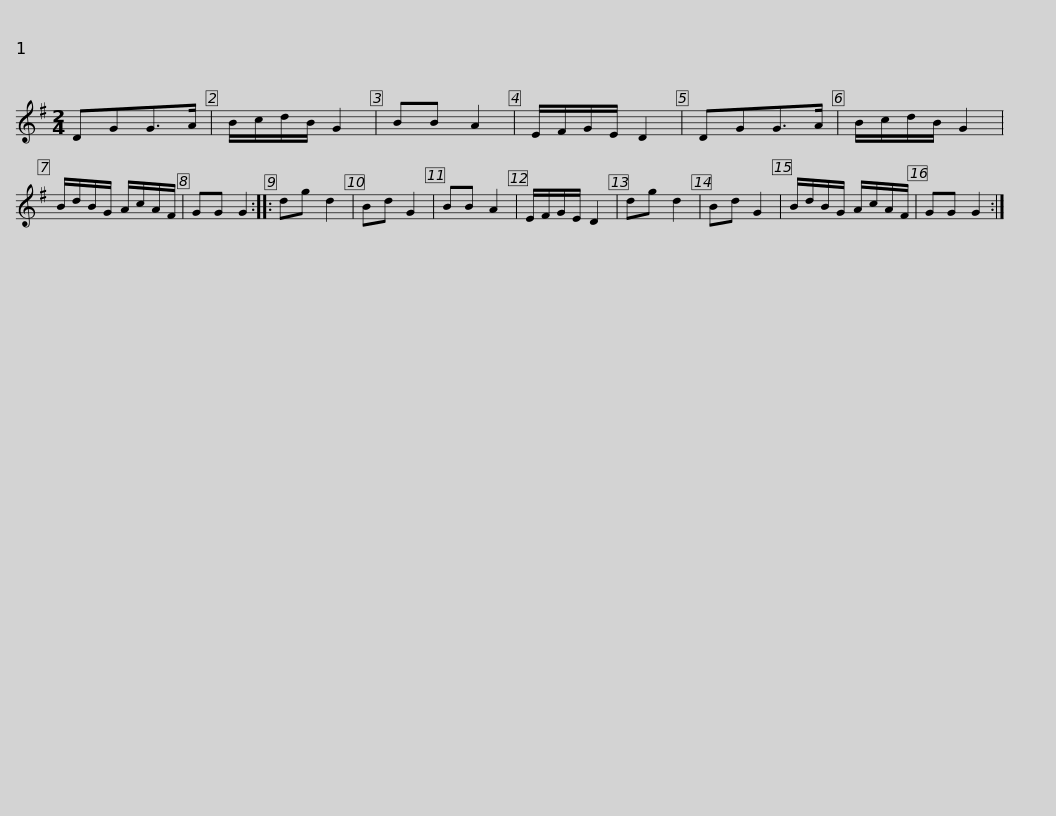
X:1
L:1/8
M:2/4
I:linebreak $
K:G
V:1 treble
V:1
 DGG>A | B/c/d/B/ G2 | BB A2 | E/F/G/E/ D2 | DGG>A | %5
 B/c/d/B/ G2 | B/d/B/G/ A/c/A/F/ | GG G2 :: dg d2 | Bd G2 |$ %10
 BB A2 | E/F/G/E/ D2 | dg d2 | Bd G2 | B/d/B/G/ A/c/A/F/ | %15
 GG G2 :| %16
